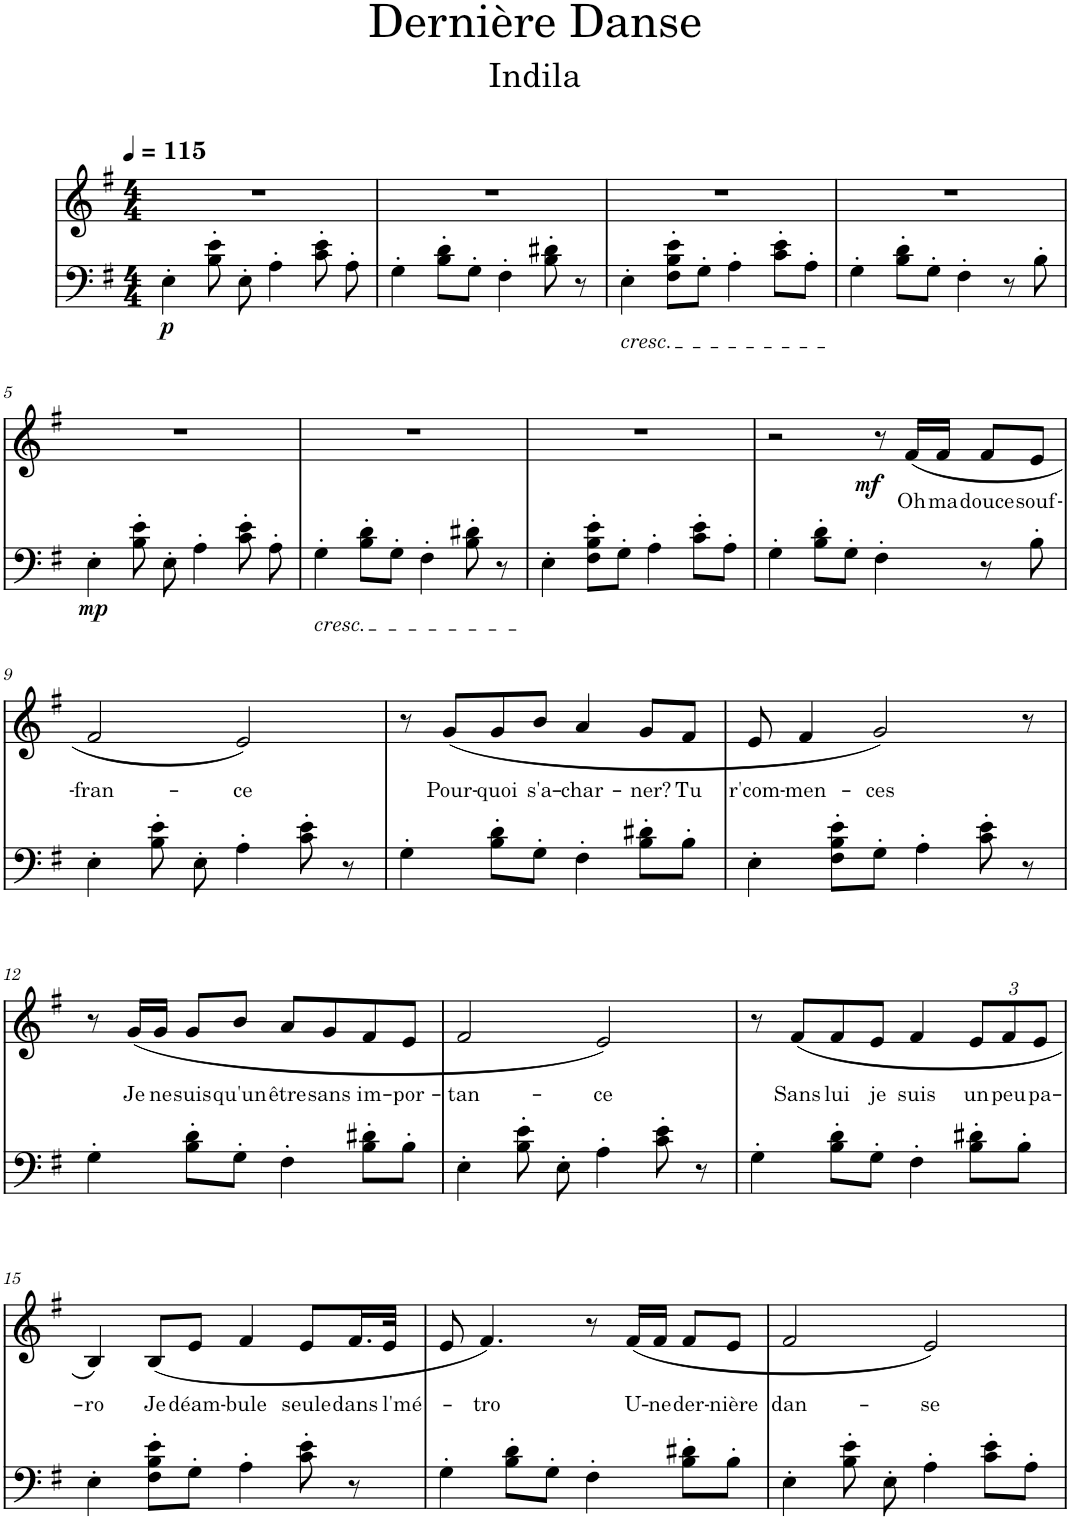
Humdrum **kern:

**kern	**dynam	**kern	**text	**dynam
*part2	*part2	*part1	*part1	*part1
*staff2	*staff2	*staff1	*staff1	*staff1
*I"Piano	*	*I"Piano	*	*
*I'Pno	*	*I'Pno	*	*
*clefF4	*	*clefG2	*	*
*k[f#]	*	*k[f#]	*	*
*M4/4	*	*M4/4	*	*
*MM115	*	*MM115	*	*
=1	=1	=1	=1	=1
!	!LO:DY:b	!	!	!
4E'\	p	1r	.	.
8B\' 8e\'	.	.	.	.
8E'\	.	.	.	.
4A'\	.	.	.	.
8c\' 8e\'	.	.	.	.
8A'\	.	.	.	.
=2	=2	=2	=2	=2
4G'\	.	1r	.	.
8B\' 8d\'L	.	.	.	.
8G'\J	.	.	.	.
4F#'\	.	.	.	.
8B\' 8d#X\'	.	.	.	.
8r	.	.	.	.
=3	=3	=3	=3	=3
!LO:TX:b:i:t=cresc.	!	!	!	!
4E'\	.	1r	.	.
8F#\' 8B\' 8e\'L	.	.	.	.
8G'\J	.	.	.	.
4A'\	.	.	.	.
8c\' 8e\'L	.	.	.	.
8A'\J	.	.	.	.
=4	=4	=4	=4	=4
4G'\	.	1r	.	.
8B\' 8d\'L	.	.	.	.
8G'\J	.	.	.	.
4F#'\	.	.	.	.
8r	.	.	.	.
8B'\	.	.	.	.
!!LO:LB:g=z
=5	=5	=5	=5	=5
!	!LO:DY:b	!	!	!
4E'\	mp	1r	.	.
8B\' 8e\'	.	.	.	.
8E'\	.	.	.	.
4A'\	.	.	.	.
8c\' 8e\'	.	.	.	.
8A'\	.	.	.	.
=6	=6	=6	=6	=6
!LO:TX:b:i:t=cresc.	!	!	!	!
4G'\	.	1r	.	.
8B\' 8d\'L	.	.	.	.
8G'\J	.	.	.	.
4F#'\	.	.	.	.
8B\' 8d#X\'	.	.	.	.
8r	.	.	.	.
=7	=7	=7	=7	=7
4E'\	.	1r	.	.
8F#\' 8B\' 8e\'L	.	.	.	.
8G'\J	.	.	.	.
4A'\	.	.	.	.
8c\' 8e\'L	.	.	.	.
8A'\J	.	.	.	.
=8	=8	=8	=8	=8
4G'\	.	2r	.	.
8B\' 8d\'L	.	.	.	.
8G'\J	.	.	.	.
!	!	!	!	!LO:DY:b
4F#'\	.	8r	.	mf
!	!	!	!LO:LY:b	!
.	.	(16f#/LL	Oh	.
!	!	!	!LO:LY:b	!
.	.	16f#/JJ	ma	.
!	!	!	!LO:LY:b	!
8r	.	8f#/L	douce	.
!	!	!	!LO:LY:b	!
8B'\	.	8e/J	souf-	.
!!LO:LB:g=z
=9	=9	=9	=9	=9
!	!	!	!LO:LY:b	!
4E'\	.	2f#/	-fran-	.
8B\' 8e\'	.	.	.	.
8E'\	.	.	.	.
!	!	!	!LO:LY:b	!
4A'\	.	2e/)	-ce	.
8c\' 8e\'	.	.	.	.
8r	.	.	.	.
=10	=10	=10	=10	=10
4G'\	.	8r	.	.
!	!	!	!LO:LY:b	!
.	.	(8g/L	Pour-	.
!	!	!	!LO:LY:b	!
8B\' 8d\'L	.	8g/	-quoi	.
!	!	!	!LO:LY:b	!
8G'\J	.	8b/J	s'a-	.
!	!	!	!LO:LY:b	!
4F#'\	.	4a/	-char-	.
!	!	!	!LO:LY:b	!
8B\' 8d#X\'L	.	8g/L	-ner?	.
!	!	!	!LO:LY:b	!
8B'\J	.	8f#/J	Tu	.
=11	=11	=11	=11	=11
!	!	!	!LO:LY:b	!
4E'\	.	8e/	r'com-	.
!	!	!	!LO:LY:b	!
.	.	4f#/	-men-	.
8F#\' 8B\' 8e\'L	.	.	.	.
!	!	!	!LO:LY:b	!
8G'\J	.	2g/)	-ces	.
4A'\	.	.	.	.
8c\' 8e\'	.	.	.	.
8r	.	8r	.	.
!!LO:LB:g=z
=12	=12	=12	=12	=12
4G'\	.	8r	.	.
!	!	!	!LO:LY:b	!
.	.	(16g/LL	Je	.
!	!	!	!LO:LY:b	!
.	.	16g/JJ	ne	.
!	!	!	!LO:LY:b	!
8B\' 8d\'L	.	8g/L	suis	.
!	!	!	!LO:LY:b	!
8G'\J	.	8b/J	qu'un	.
!	!	!	!LO:LY:b	!
4F#'\	.	8a/L	être	.
!	!	!	!LO:LY:b	!
.	.	8g/	sans	.
!	!	!	!LO:LY:b	!
8B\' 8d#X\'L	.	8f#/	im-	.
!	!	!	!LO:LY:b	!
8B'\J	.	8e/J	-por-	.
=13	=13	=13	=13	=13
!	!	!	!LO:LY:b	!
4E'\	.	2f#/	-tan-	.
8B\' 8e\'	.	.	.	.
8E'\	.	.	.	.
!	!	!	!LO:LY:b	!
4A'\	.	2e/)	-ce	.
8c\' 8e\'	.	.	.	.
8r	.	.	.	.
=14	=14	=14	=14	=14
4G'\	.	8r	.	.
!	!	!	!LO:LY:b	!
.	.	(8f#/L	Sans	.
!	!	!	!LO:LY:b	!
8B\' 8d\'L	.	8f#/	lui	.
!	!	!	!LO:LY:b	!
8G'\J	.	8e/J	je	.
!	!	!	!LO:LY:b	!
4F#'\	.	4f#/	suis	.
*	*	*Xbrackettup	*	*
!	!	!	!LO:LY:b	!
8B\' 8d#X\'L	.	12e/L	un	.
!	!	!	!LO:LY:b	!
.	.	12f#/	peu	.
8B'\J	.	.	.	.
!	!	!	!LO:LY:b	!
.	.	12e/J	pa-	.
!!LO:LB:g=z
=15	=15	=15	=15	=15
!	!	!	!LO:LY:b	!
4E'\	.	4B/)	-ro	.
!	!	!	!LO:LY:b	!
8F#\' 8B\' 8e\'L	.	(8B/L	Je	.
!	!	!	!LO:LY:b	!
8G'\J	.	8e/J	déam-	.
!	!	!	!LO:LY:b	!
4A'\	.	4f#/	-bule	.
!	!	!	!LO:LY:b	!
8c\' 8e\'	.	8e/L	seule	.
!	!	!	!LO:LY:b	!
8r	.	16.f#/L	dans	.
!	!	!	!LO:LY:b	!
.	.	32e/JJk	l'mé-	.
=16	=16	=16	=16	=16
4G'\	.	8e/	.	.
!	!	!	!LO:LY:b	!
.	.	4.f#/)	-tro	.
8B\' 8d\'L	.	.	.	.
8G'\J	.	.	.	.
4F#'\	.	8r	.	.
!	!	!	!LO:LY:b	!
.	.	(16f#/LL	U-	.
!	!	!	!LO:LY:b	!
.	.	16f#/JJ	-ne	.
!	!	!	!LO:LY:b	!
8B\' 8d#X\'L	.	8f#/L	der-	.
!	!	!	!LO:LY:b	!
8B'\J	.	8e/J	-nière	.
=17	=17	=17	=17	=17
!	!	!	!LO:LY:b	!
4E'\	.	2f#/	dan-	.
8B\' 8e\'	.	.	.	.
8E'\	.	.	.	.
!	!	!	!LO:LY:b	!
4A'\	.	2e/)	-se	.
8c\' 8e\'L	.	.	.	.
8A'\J	.	.	.	.
=	=	=	=	=
*-	*-	*-	*-	*-
